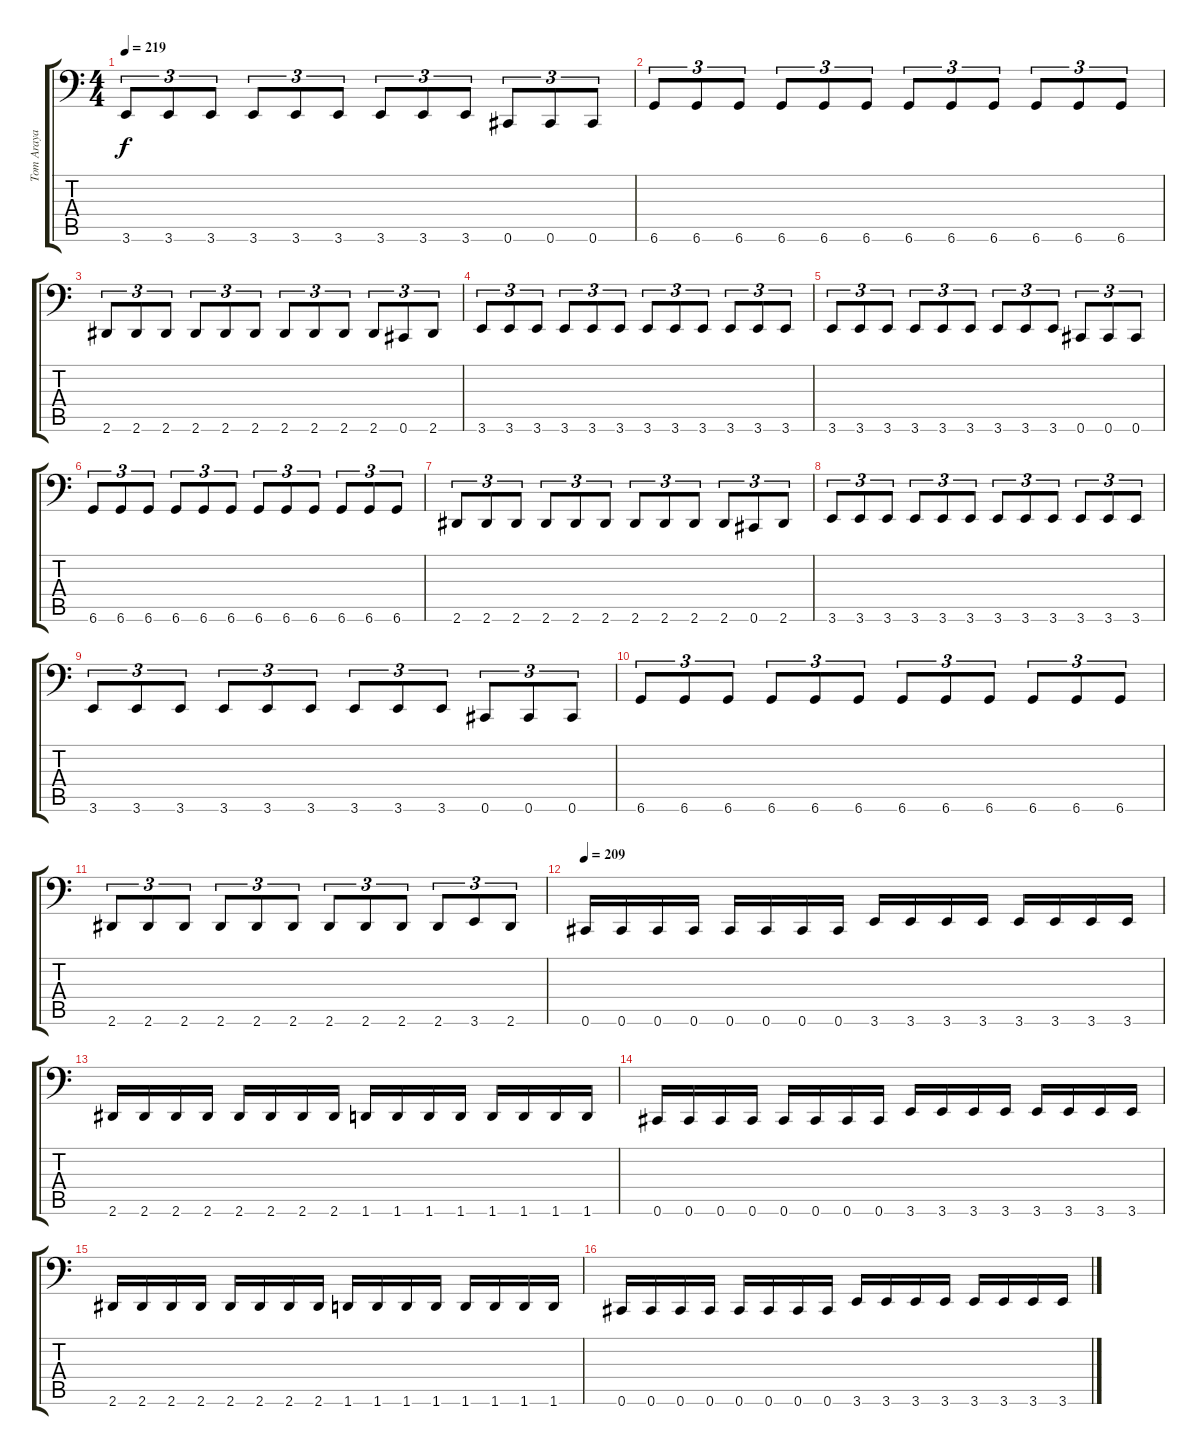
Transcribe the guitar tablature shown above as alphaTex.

\track ("Tom Araya" "Tom Araya") {instrument electricbasspick}
\staff {score tabs}
\tuning (Db3 Ab2 E2 B1 Gb1 Db1) {hide}
\ts (4 4)
\tempo 219
\clef f4
\ks c
3.6.8{tu (3 2) dy f} 3.6.8{tu (3 2)} 3.6.8{tu (3 2)} 3.6.8{tu (3 2)} 3.6.8{tu (3 2)} 3.6.8{tu (3 2)} 3.6.8{tu (3 2)} 3.6.8{tu (3 2)} 3.6.8{tu (3 2)} 0.6.8{tu (3 2)} 0.6.8{tu (3 2)} 0.6.8{tu (3 2)} |
6.6.8{tu (3 2)} 6.6.8{tu (3 2)} 6.6.8{tu (3 2)} 6.6.8{tu (3 2)} 6.6.8{tu (3 2)} 6.6.8{tu (3 2)} 6.6.8{tu (3 2)} 6.6.8{tu (3 2)} 6.6.8{tu (3 2)} 6.6.8{tu (3 2)} 6.6.8{tu (3 2)} 6.6.8{tu (3 2)} |
2.6.8{tu (3 2)} 2.6.8{tu (3 2)} 2.6.8{tu (3 2)} 2.6.8{tu (3 2)} 2.6.8{tu (3 2)} 2.6.8{tu (3 2)} 2.6.8{tu (3 2)} 2.6.8{tu (3 2)} 2.6.8{tu (3 2)} 2.6.8{tu (3 2)} 0.6.8{tu (3 2)} 2.6.8{tu (3 2)} |
3.6.8{tu (3 2)} 3.6.8{tu (3 2)} 3.6.8{tu (3 2)} 3.6.8{tu (3 2)} 3.6.8{tu (3 2)} 3.6.8{tu (3 2)} 3.6.8{tu (3 2)} 3.6.8{tu (3 2)} 3.6.8{tu (3 2)} 3.6.8{tu (3 2)} 3.6.8{tu (3 2)} 3.6.8{tu (3 2)} |
3.6.8{tu (3 2)} 3.6.8{tu (3 2)} 3.6.8{tu (3 2)} 3.6.8{tu (3 2)} 3.6.8{tu (3 2)} 3.6.8{tu (3 2)} 3.6.8{tu (3 2)} 3.6.8{tu (3 2)} 3.6.8{tu (3 2)} 0.6.8{tu (3 2)} 0.6.8{tu (3 2)} 0.6.8{tu (3 2)} |
6.6.8{tu (3 2)} 6.6.8{tu (3 2)} 6.6.8{tu (3 2)} 6.6.8{tu (3 2)} 6.6.8{tu (3 2)} 6.6.8{tu (3 2)} 6.6.8{tu (3 2)} 6.6.8{tu (3 2)} 6.6.8{tu (3 2)} 6.6.8{tu (3 2)} 6.6.8{tu (3 2)} 6.6.8{tu (3 2)} |
2.6.8{tu (3 2)} 2.6.8{tu (3 2)} 2.6.8{tu (3 2)} 2.6.8{tu (3 2)} 2.6.8{tu (3 2)} 2.6.8{tu (3 2)} 2.6.8{tu (3 2)} 2.6.8{tu (3 2)} 2.6.8{tu (3 2)} 2.6.8{tu (3 2)} 0.6.8{tu (3 2)} 2.6.8{tu (3 2)} |
3.6.8{tu (3 2)} 3.6.8{tu (3 2)} 3.6.8{tu (3 2)} 3.6.8{tu (3 2)} 3.6.8{tu (3 2)} 3.6.8{tu (3 2)} 3.6.8{tu (3 2)} 3.6.8{tu (3 2)} 3.6.8{tu (3 2)} 3.6.8{tu (3 2)} 3.6.8{tu (3 2)} 3.6.8{tu (3 2)} |
3.6.8{tu (3 2)} 3.6.8{tu (3 2)} 3.6.8{tu (3 2)} 3.6.8{tu (3 2)} 3.6.8{tu (3 2)} 3.6.8{tu (3 2)} 3.6.8{tu (3 2)} 3.6.8{tu (3 2)} 3.6.8{tu (3 2)} 0.6.8{tu (3 2)} 0.6.8{tu (3 2)} 0.6.8{tu (3 2)} |
6.6.8{tu (3 2)} 6.6.8{tu (3 2)} 6.6.8{tu (3 2)} 6.6.8{tu (3 2)} 6.6.8{tu (3 2)} 6.6.8{tu (3 2)} 6.6.8{tu (3 2)} 6.6.8{tu (3 2)} 6.6.8{tu (3 2)} 6.6.8{tu (3 2)} 6.6.8{tu (3 2)} 6.6.8{tu (3 2)} |
2.6.8{tu (3 2)} 2.6.8{tu (3 2)} 2.6.8{tu (3 2)} 2.6.8{tu (3 2)} 2.6.8{tu (3 2)} 2.6.8{tu (3 2)} 2.6.8{tu (3 2)} 2.6.8{tu (3 2)} 2.6.8{tu (3 2)} 2.6.8{tu (3 2)} 3.6.8{tu (3 2)} 2.6.8{tu (3 2)} |
\tempo 209
0.6.16 0.6.16 0.6.16 0.6.16 0.6.16 0.6.16 0.6.16 0.6.16 3.6.16 3.6.16 3.6.16 3.6.16 3.6.16 3.6.16 3.6.16 3.6.16 |
2.6.16 2.6.16 2.6.16 2.6.16 2.6.16 2.6.16 2.6.16 2.6.16 1.6.16 1.6.16 1.6.16 1.6.16 1.6.16 1.6.16 1.6.16 1.6.16 |
0.6.16 0.6.16 0.6.16 0.6.16 0.6.16 0.6.16 0.6.16 0.6.16 3.6.16 3.6.16 3.6.16 3.6.16 3.6.16 3.6.16 3.6.16 3.6.16 |
2.6.16 2.6.16 2.6.16 2.6.16 2.6.16 2.6.16 2.6.16 2.6.16 1.6.16 1.6.16 1.6.16 1.6.16 1.6.16 1.6.16 1.6.16 1.6.16 |
0.6.16 0.6.16 0.6.16 0.6.16 0.6.16 0.6.16 0.6.16 0.6.16 3.6.16 3.6.16 3.6.16 3.6.16 3.6.16 3.6.16 3.6.16 3.6.16
